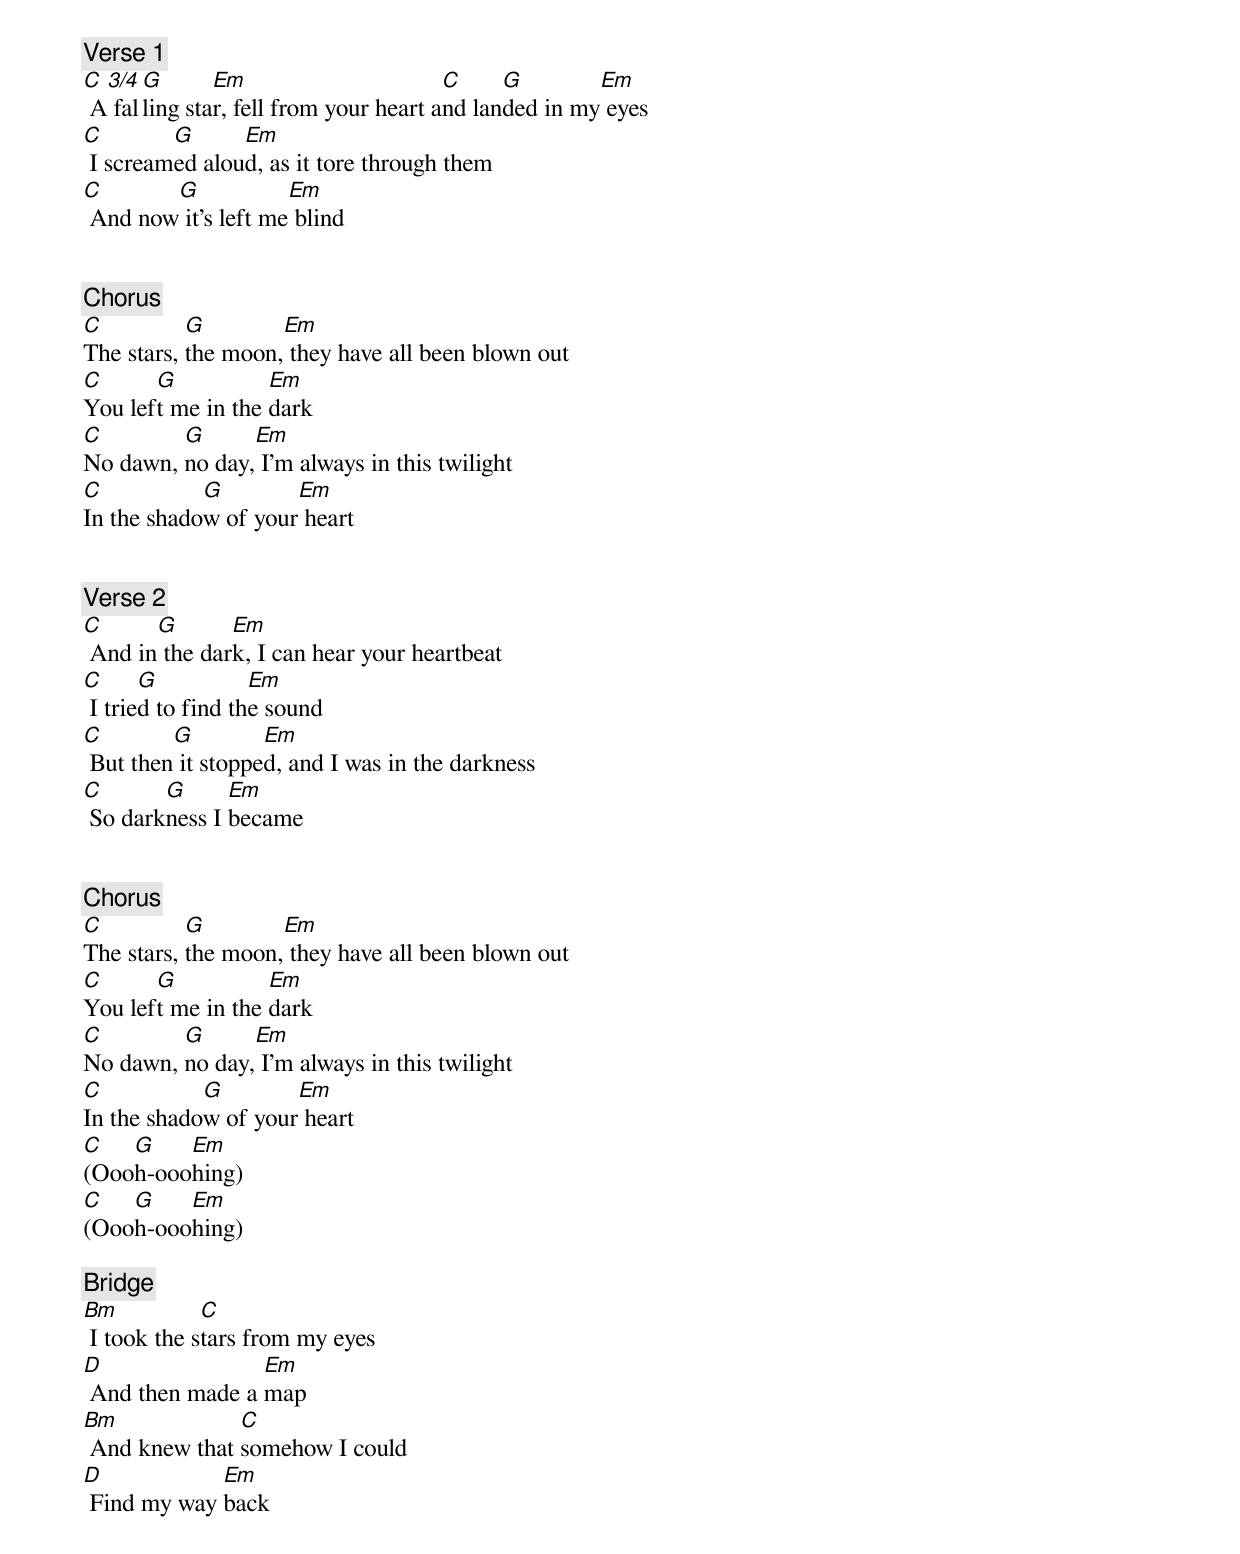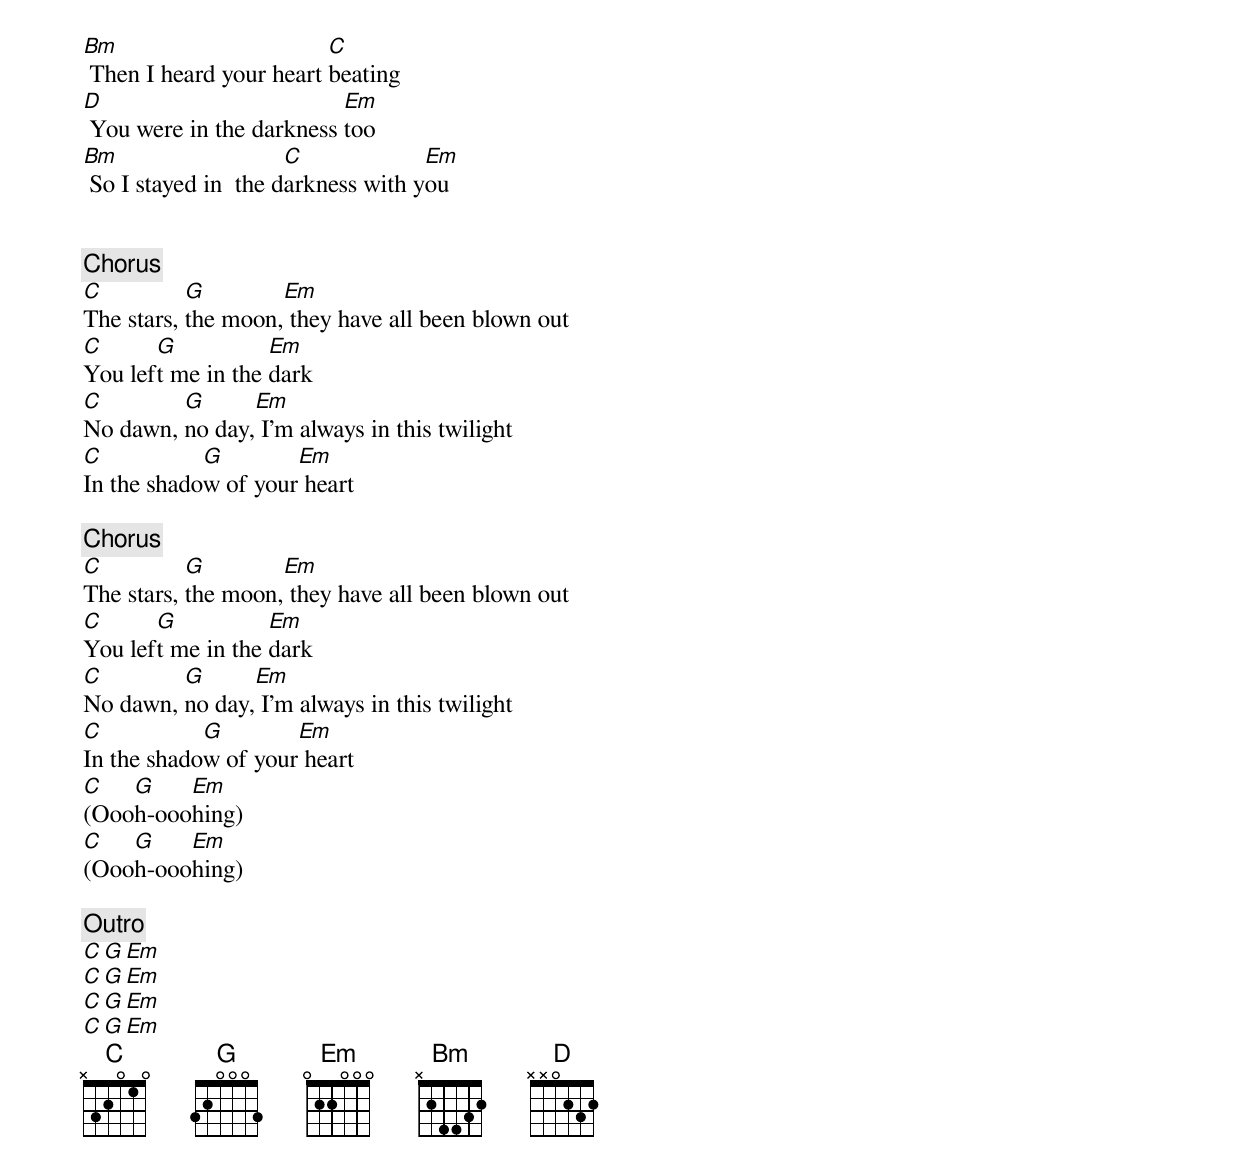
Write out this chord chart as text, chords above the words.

[Verse 1]
C 3/4 G       Em                       C     G        Em
 A falling star, fell from your heart and landed in my eyes
C        G      Em
 I screamed aloud, as it tore through them
C       G            Em
 And now it's left me blind


[Chorus]
C          G        Em
The stars, the moon, they have all been blown out
C      G           Em
You left me in the dark
C        G      Em
No dawn, no day, I'm always in this twilight
C           G        Em
In the shadow of your heart


[Verse 2]
C      G       Em
 And in the dark, I can hear your heartbeat
C      G           Em
 I tried to find the sound
C        G         Em
 But then it stopped, and I was in the darkness
C       G      Em
 So darkness I became


[Chorus]
C          G        Em
The stars, the moon, they have all been blown out
C      G           Em
You left me in the dark
C        G      Em
No dawn, no day, I'm always in this twilight
C           G        Em
In the shadow of your heart
C   G    Em
(Oooh-ooohing)
C   G    Em
(Oooh-ooohing)

[Bridge]
Bm           C
 I took the stars from my eyes
D                Em
 And then made a map
Bm             C
 And knew that somehow I could
D            Em
 Find my way back
Bm                       C
 Then I heard your heart beating
D                         Em
 You were in the darkness too
Bm                    C             Em
 So I stayed in  the darkness with you


[Chorus]
C          G        Em
The stars, the moon, they have all been blown out
C      G           Em
You left me in the dark
C        G      Em
No dawn, no day, I'm always in this twilight
C           G        Em
In the shadow of your heart

[Chorus]
C          G        Em
The stars, the moon, they have all been blown out
C      G           Em
You left me in the dark
C        G      Em
No dawn, no day, I'm always in this twilight
C           G        Em
In the shadow of your heart
C   G    Em
(Oooh-ooohing)
C   G    Em
(Oooh-ooohing)

[Outro]
C G Em
C G Em
C G Em
C G Em
